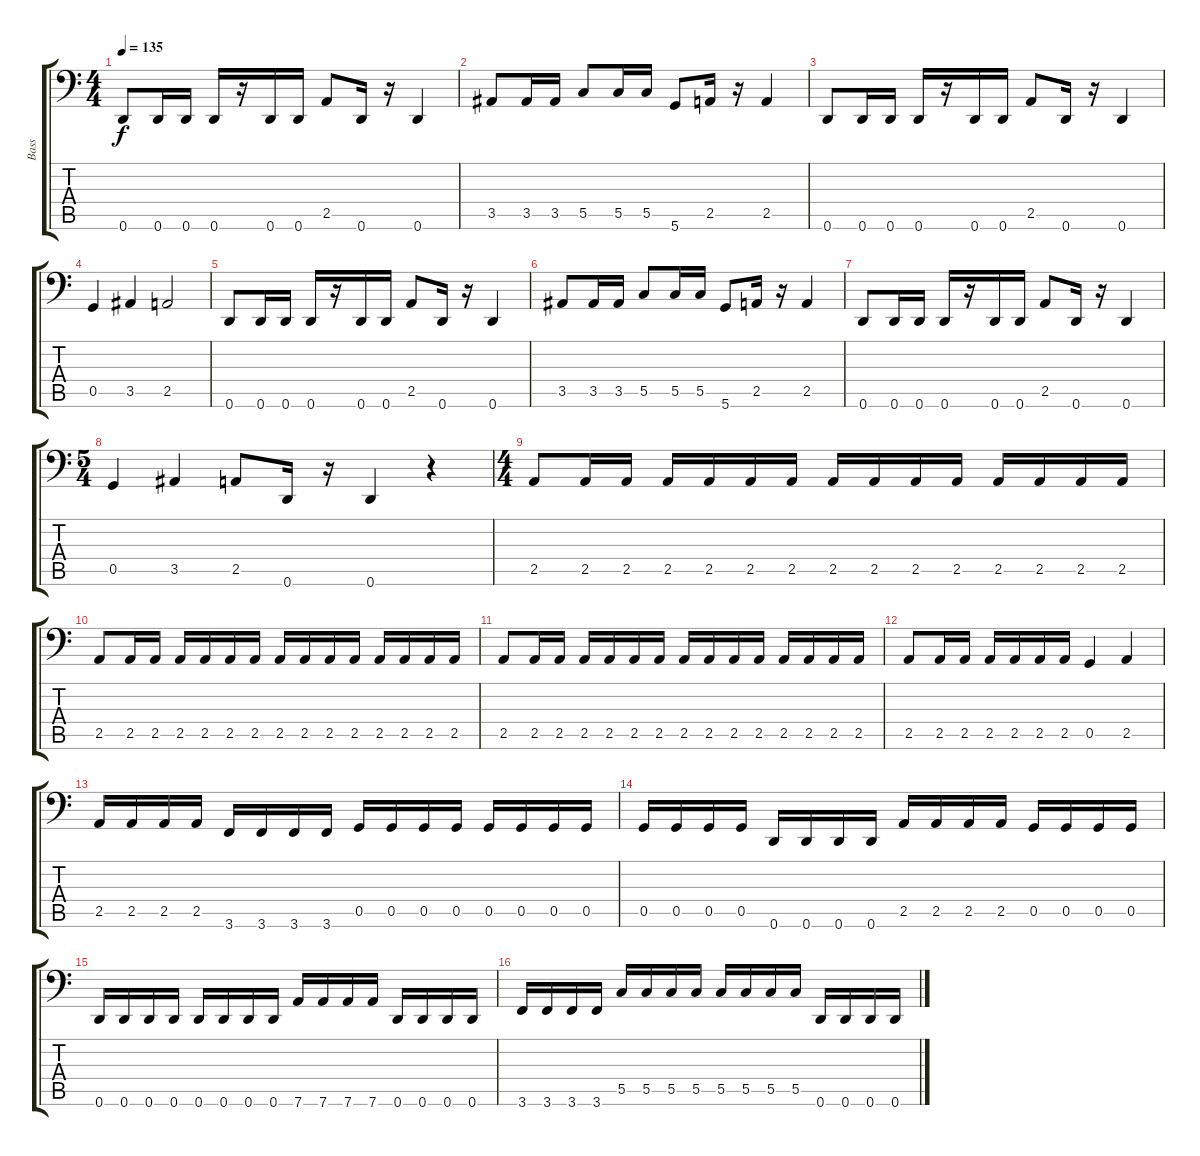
\track ("Bass" "Bass") {instrument electricbasspick}
\staff {score tabs}
\tuning (D3 A2 F2 C2 G1 D1) {hide}
\ts (4 4)
\tempo 135
\clef f4
\ks c
0.6.8{dy f} 0.6.16 0.6.16 0.6.16 r.16 0.6.16 0.6.16 2.5.8 0.6.16 r.16 0.6.4 |
3.5.8 3.5.16 3.5.16 5.5.8 5.5.16 5.5.16 5.6.8 2.5.16 r.16 2.5.4 |
0.6.8 0.6.16 0.6.16 0.6.16 r.16 0.6.16 0.6.16 2.5.8 0.6.16 r.16 0.6.4 |
0.5.4 3.5.4 2.5.2 |
0.6.8 0.6.16 0.6.16 0.6.16 r.16 0.6.16 0.6.16 2.5.8 0.6.16 r.16 0.6.4 |
3.5.8 3.5.16 3.5.16 5.5.8 5.5.16 5.5.16 5.6.8 2.5.16 r.16 2.5.4 |
0.6.8 0.6.16 0.6.16 0.6.16 r.16 0.6.16 0.6.16 2.5.8 0.6.16 r.16 0.6.4 |
\ts (5 4)
0.5.4 3.5.4 2.5.8 0.6.16 r.16 0.6.4 r.4 |
\ts (4 4)
2.5.8 2.5.16 2.5.16 2.5.16 2.5.16 2.5.16 2.5.16 2.5.16 2.5.16 2.5.16 2.5.16 2.5.16 2.5.16 2.5.16 2.5.16 |
2.5.8 2.5.16 2.5.16 2.5.16 2.5.16 2.5.16 2.5.16 2.5.16 2.5.16 2.5.16 2.5.16 2.5.16 2.5.16 2.5.16 2.5.16 |
2.5.8 2.5.16 2.5.16 2.5.16 2.5.16 2.5.16 2.5.16 2.5.16 2.5.16 2.5.16 2.5.16 2.5.16 2.5.16 2.5.16 2.5.16 |
2.5.8 2.5.16 2.5.16 2.5.16 2.5.16 2.5.16 2.5.16 0.5.4 2.5.4 |
2.5.16 2.5.16 2.5.16 2.5.16 3.6.16 3.6.16 3.6.16 3.6.16 0.5.16 0.5.16 0.5.16 0.5.16 0.5.16 0.5.16 0.5.16 0.5.16 |
0.5.16 0.5.16 0.5.16 0.5.16 0.6.16 0.6.16 0.6.16 0.6.16 2.5.16 2.5.16 2.5.16 2.5.16 0.5.16 0.5.16 0.5.16 0.5.16 |
0.6.16 0.6.16 0.6.16 0.6.16 0.6.16 0.6.16 0.6.16 0.6.16 7.6.16 7.6.16 7.6.16 7.6.16 0.6.16 0.6.16 0.6.16 0.6.16 |
3.6.16 3.6.16 3.6.16 3.6.16 5.5.16 5.5.16 5.5.16 5.5.16 5.5.16 5.5.16 5.5.16 5.5.16 0.6.16 0.6.16 0.6.16 0.6.16
